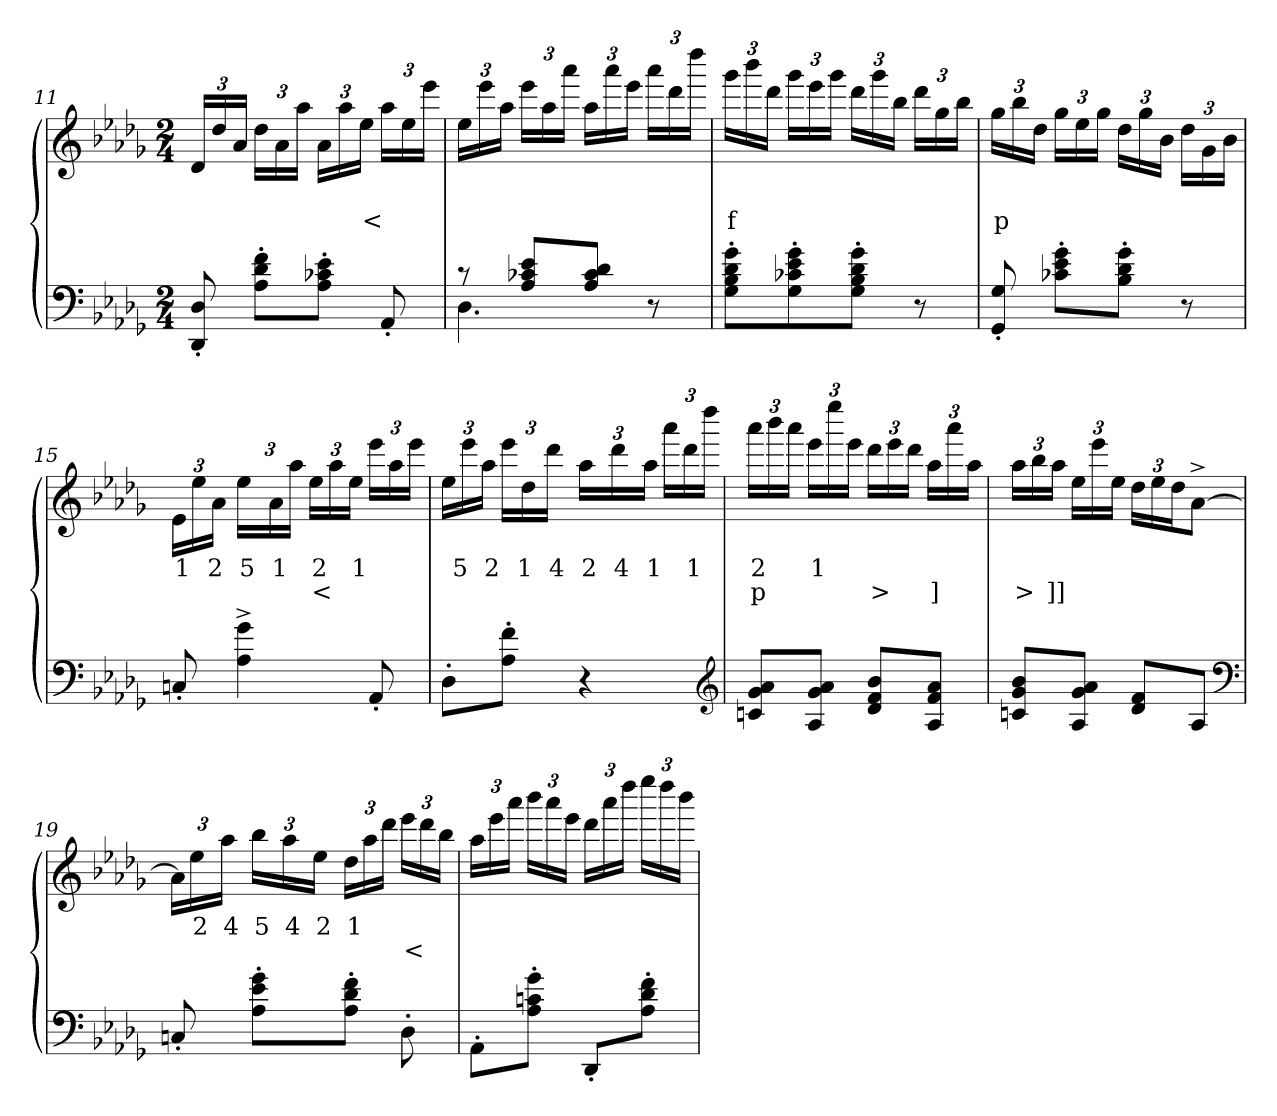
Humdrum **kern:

**kern	**kern	**text	**text
*part2	*part1	*part1	*part1
*staff2	*staff1	*staff1	*staff1
*clefF4	*clefG2	*	*
*k[b-e-a-d-g-]	*k[b-e-a-d-g-]	*	*
*M2/4	*M2/4	*	*
=11	=11	=11	=11
8D-'> 8DD-'>	24d-LL	.	.
.	24dd-	.	.
.	24a-JJ	.	.
8f'> 8d-'> 8A-'>L	24dd-LL	.	.
.	24a-	.	.
.	24aa-JJ	.	.
8e-'> 8c-X'> 8A-'>J	24a-LL	.	.
.	24aa-	.	.
.	24ee-JJ	.	<
8AA-'>	24aa-LL	.	.
.	24ee-	.	.
.	24eee-JJ	.	.
=12	=12	=12	=12
*^	*	*	*
8r	4.D-	24ee-\LL	.	.
.	.	24eee-	.	.
.	.	24aa-JJ	.	.
8e- 8c-X 8A-L	.	24eee-LL	.	.
.	.	24aa-	.	.
.	.	24aaa-JJ	.	.
8d- 8c- 8A-J	.	24aa-LL	.	.
.	.	24aaa-	.	.
.	.	24eee-JJ	.	.
8ryy	8r	24aaa-LL	.	.
.	.	24ddd-	.	.
.	.	24dddd-JJ	.	.
*v	*v	*	*	*
=13	=13	=13	=13
8g-'> 8d-'> 8B-'> 8G-'>L	24ggg-LL	.	f
.	24bbb-	.	.
.	24ddd-JJ	.	.
8g-'> 8e-'> 8c-X'> 8G-'>	24ggg-LL	.	.
.	24eee-	.	.
.	24ggg-JJ	.	.
8g-'> 8d-'> 8B-'> 8G-'>J	24ddd-LL	.	.
.	24ggg-	.	.
.	24bb-JJ	.	.
8r	24ddd-LL	.	.
.	24gg-	.	.
.	24bb-JJ	.	.
=14	=14	=14	=14
8G-'> 8GG-'>	24gg-LL	.	p
.	24bb-	.	.
.	24dd-JJ	.	.
8g-'> 8e-'> 8c-X'>L	24gg-LL	.	.
.	24ee-	.	.
.	24gg-JJ	.	.
8g-'> 8d-'> 8B-'>J	24dd-LL	.	.
.	24gg-	.	.
.	24b-JJ	.	.
8r	24dd-LL	.	.
.	24g-	.	.
.	24b-JJ	.	.
=15	=15	=15	=15
8Cn'>	24e-\LL	1	.
.	24ee-	.	.
.	24a-JJ	2	.
4g-^> 4A-^>	24ee-LL	5	.
.	24a-	1	.
.	24aa-JJ	.	.
.	24ee-LL	2	<
.	24aa-	.	.
.	24ee-JJ	1	.
8AA-'>	24eee-LL	.	.
.	24aa-	.	.
.	24eee-JJ	.	.
=16	=16	=16	=16
8D-'>L	24ee-LL	.	.
.	24eee-	5	.
.	24aa-JJ	2	.
8f'> 8A-'>J	24eee-LL	.	.
.	24dd-	1	.
.	24ddd-JJ	4	.
4r	24aa-LL	2	.
.	24ddd-	4	.
.	24aa-JJ	1	.
.	24aaa-LL	.	.
.	24ddd-	1	.
.	24dddd-JJ	.	.
*clefG2	*	*	*
=17	=17	=17	=17
8a- 8g- 8cnL	24aaa-LL	2	p
.	24bbb-	.	.
.	24aaa-JJ	.	.
8a- 8g- 8A-J	24eee-LL	1	.
.	24eeee-	.	.
.	24eee-JJ	.	.
8b- 8f 8d-L	24ddd-LL	.	>
.	24eee-	.	.
.	24ddd-JJ	.	.
8a- 8f 8A-J	24aa-LL	.	]
.	24aaa-	.	.
.	24aa-JJ	.	.
=18	=18	=18	=18
8b- 8g- 8cnL	24aa-LL	.	>
.	24bb-	.	.
.	24aa-JJ	.	]]
8a- 8g- 8A-J	24ee-LL	.	.
.	24eee-	.	.
.	24ee-JJ	.	.
8f 8d-L	24dd-LL	.	.
.	24ee-	.	.
.	24dd-J	.	.
8A-J	[8a-^>J	.	.
*clefF4	*	*	*
=19	=19	=19	=19
8Cn'>	24a-LL]	.	.
.	24ee-	2	.
.	24aa-JJ	4	.
8g-'> 8e-'> 8A-'>L	24bb-LL	5	.
.	24aa-	4	.
.	24ee-JJ	2	.
8f'> 8d-'> 8A-'>J	24dd-LL	1	.
.	24aa-	.	.
.	24ddd-JJ	.	.
8D-'>	24eee-LL	.	<
.	24ddd-	.	.
.	24bb-JJ	.	.
=20	=20	=20	=20
8AA-'>L	24aa-LL	.	.
.	24eee-	.	.
.	24aaa-JJ	.	.
8g-'> 8cn'> 8A-'>J	24bbb-LL	.	.
.	24aaa-	.	.
.	24eee-JJ	.	.
8DD-'>/L	24ddd-LL	.	.
.	24aaa-	.	.
.	24dddd-JJ	.	.
8f'> 8d-'> 8A-\'>J	24eeee-LL	.	.
.	24dddd-	.	.
.	24bbb-JJ	.	.
=	=	=	=
*-	*-	*-	*-
